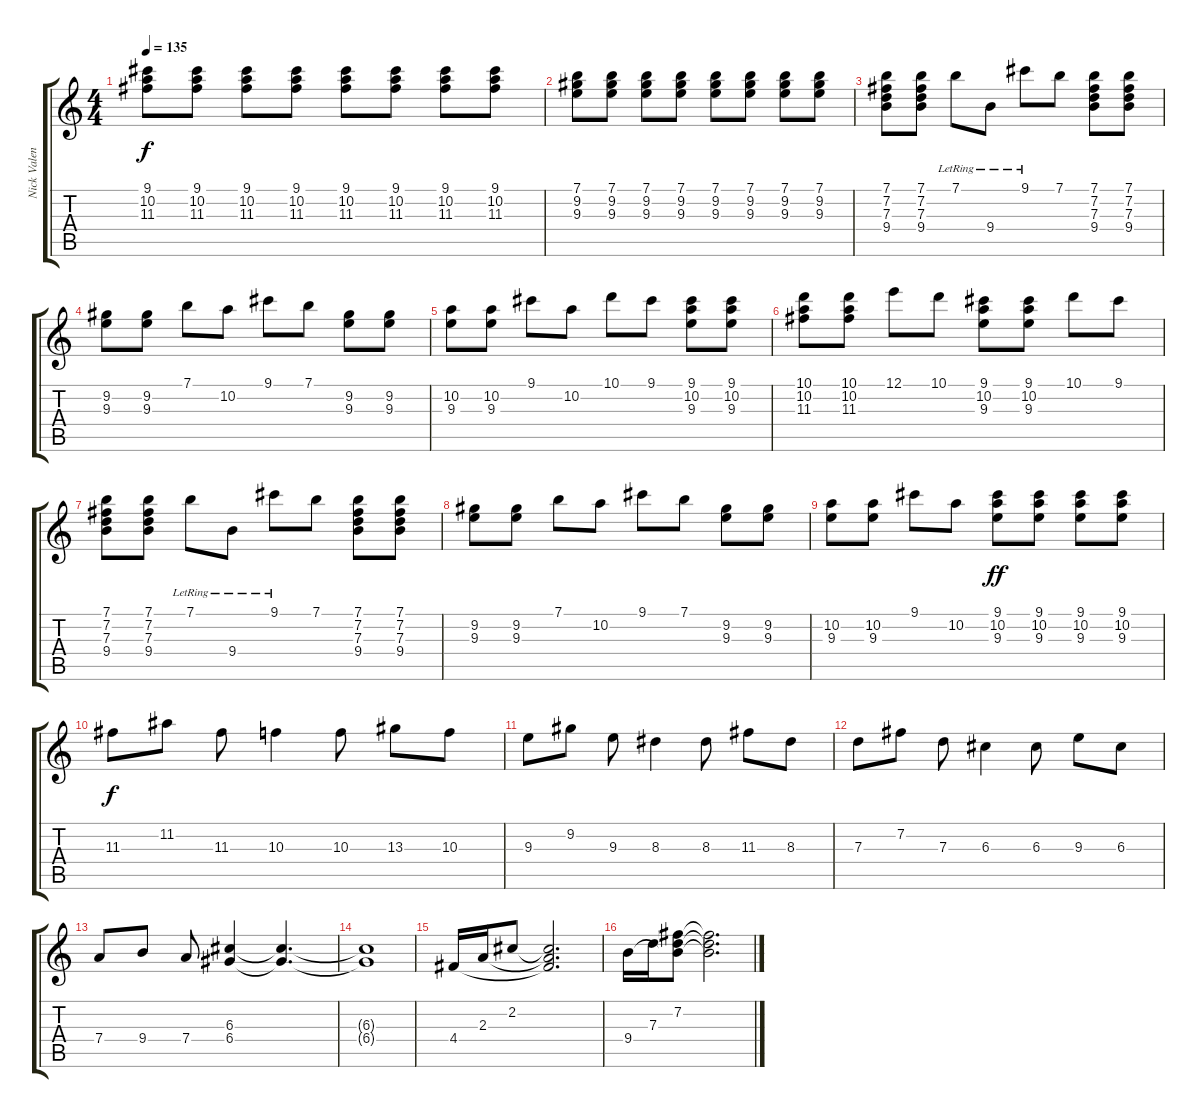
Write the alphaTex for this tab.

\track ("Nick Valensi" "Nick Valen") {instrument electricguitarclean}
\staff {score tabs}
\tuning (E4 B3 G3 D3 A2 E2) {hide}
\ts (4 4)
\tempo 135
\clef g2
\ks c
(9.1 10.2 11.3).8{dy f} (9.1 10.2 11.3).8 (9.1 10.2 11.3).8 (9.1 10.2 11.3).8 (9.1 10.2 11.3).8 (9.1 10.2 11.3).8 (9.1 10.2 11.3).8 (9.1 10.2 11.3).8 |
(7.1 9.2 9.3).8 (7.1 9.2 9.3).8 (7.1 9.2 9.3).8 (7.1 9.2 9.3).8 (7.1 9.2 9.3).8 (7.1 9.2 9.3).8 (7.1 9.2 9.3).8 (7.1 9.2 9.3).8 |
(7.1 7.2 7.3 9.4).8 (7.1 7.2 7.3 9.4).8 7.1{lr}.8 9.4{lr}.8 9.1{lr}.8 7.1.8 (7.1 7.2 7.3 9.4).8 (7.1 7.2 7.3 9.4).8 |
(9.2 9.3).8 (9.2 9.3).8 7.1.8 10.2.8 9.1.8 7.1.8 (9.2 9.3).8 (9.2 9.3).8 |
(10.2 9.3).8 (10.2 9.3).8 9.1.8 10.2.8 10.1.8 9.1.8 (9.1 10.2 9.3).8 (9.1 10.2 9.3).8 |
(10.1 10.2 11.3).8 (10.1 10.2 11.3).8 12.1.8 10.1.8 (9.1 10.2 9.3).8 (9.1 10.2 9.3).8 10.1.8 9.1.8 |
(7.1 7.2 7.3 9.4).8 (7.1 7.2 7.3 9.4).8 7.1{lr}.8 9.4{lr}.8 9.1{lr}.8 7.1.8 (7.1 7.2 7.3 9.4).8 (7.1 7.2 7.3 9.4).8 |
(9.2 9.3).8 (9.2 9.3).8 7.1.8 10.2.8 9.1.8 7.1.8 (9.2 9.3).8 (9.2 9.3).8 |
(10.2 9.3).8 (10.2 9.3).8 9.1.8 10.2.8 (9.1 10.2 9.3).8{dy ff} (9.1 10.2 9.3).8 (9.1 10.2 9.3).8 (9.1 10.2 9.3).8 |
11.3.8{dy f} 11.2.8 11.3.8 10.3.4 10.3.8 13.3.8 10.3.8 |
9.3.8 9.2.8 9.3.8 8.3.4 8.3.8 11.3.8 8.3.8 |
7.3.8 7.2.8 7.3.8 6.3.4 6.3.8 9.3.8 6.3.8 |
7.4.8 9.4.8 7.4.8 (6.3 6.4).4 (6.3{t} 6.4{t}).4{d} |
(6.3{t} 6.4{t}).1 |
4.4.16 2.3.16 2.2.8 (2.2{t} 2.3{t} 4.4{t}).2{d} |
9.4.16 7.3.16 (7.2 7.3{t} 9.4{t}).8 (7.2{t} 7.3{t} 9.4{t}).2{d}
